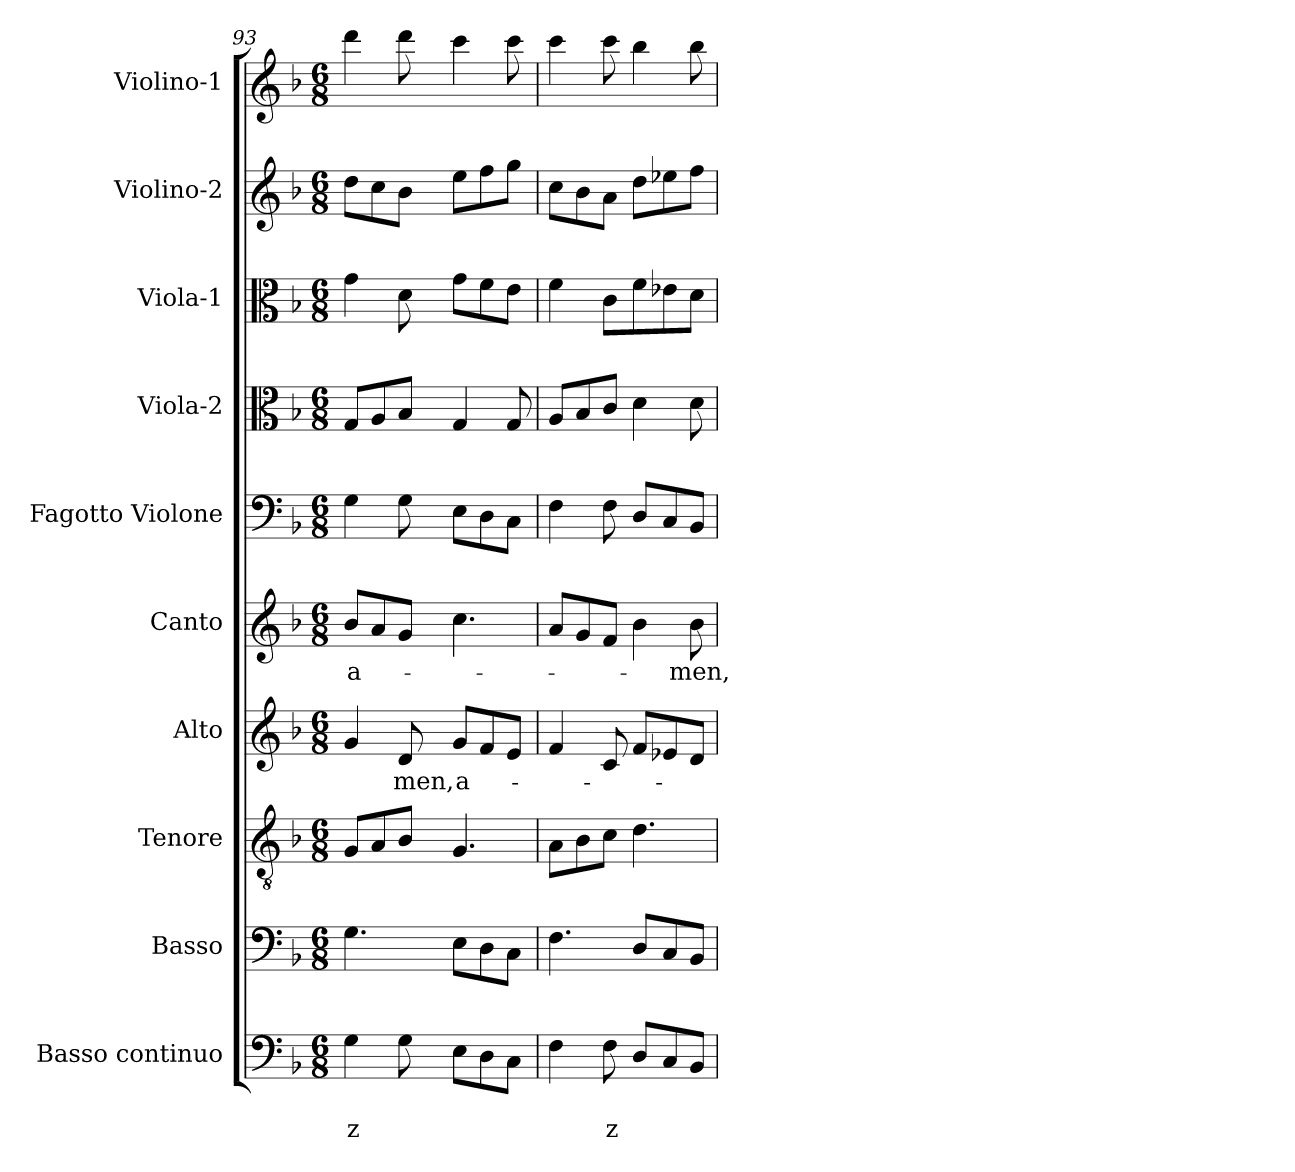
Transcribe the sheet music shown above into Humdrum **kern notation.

**kern	**text	**text	**kern	**kern	**kern	**text	**kern	**text	**kern	**kern	**kern	**kern	**kern
*part10	*part10	*part10	*part9	*part8	*part7	*part7	*part6	*part6	*part5	*part4	*part3	*part2	*part1
*staff10	*staff10	*staff10	*staff9	*staff8	*staff7	*staff7	*staff6	*staff6	*staff5	*staff4	*staff3	*staff2	*staff1
*I"Basso continuo	*	*	*I"Basso	*I"Tenore	*I"Alto	*	*I"Canto	*	*I"Fagotto Violone	*I"Viola-2	*I"Viola-1	*I"Violino-2	*I"Violino-1
*clefF4	*	*	*clefF4	*clefGv2	*clefG2	*	*clefG2	*	*clefF4	*clefC3	*clefC3	*clefG2	*clefG2
*k[b-]	*	*	*k[b-]	*k[b-]	*k[b-]	*	*k[b-]	*	*k[b-]	*k[b-]	*k[b-]	*k[b-]	*k[b-]
*F:	*	*	*F:	*F:	*F:	*	*F:	*	*F:	*F:	*F:	*F:	*F:
*M6/8	*	*	*M6/8	*M6/8	*M6/8	*	*M6/8	*	*M6/8	*M6/8	*M6/8	*M6/8	*M6/8
=93	=93	=93	=93	=93	=93	=93	=93	=93	=93	=93	=93	=93	=93
!	!	!LO:LY:b	!	!	!	!	!	!	!	!	!	!	!
!	!	!	!	!	!	!	!	!LO:LY:b	!	!	!	!	!
4G\	.	z	4.G\	8G/L	4g/	.	8b-/L	a-	4G\	8G/L	4g\	8dd\L	4ddd\
.	.	.	.	8A/	.	.	8a/	.	.	8A/	.	8cc\	.
!	!	!	!	!	!	!LO:LY:b	!	!	!	!	!	!	!
8G\	.	.	.	8B-/J	8d/	-men,	8g/J	.	8G\	8B-/J	8d\	8b-\J	8ddd\
!	!	!	!	!	!	!LO:LY:b	!	!	!	!	!	!	!
8E\L	.	.	8E\L	4.G/	8g/L	a-	4.cc\	.	8E\L	4G/	8g\L	8ee\L	4ccc\
8D\	.	.	8D\	.	8f/	.	.	.	8D\	.	8f\	8ff\	.
8C\J	.	.	8C\J	.	8e/J	.	.	.	8C\J	8G/	8e\J	8gg\J	8ccc\
!!LO:PB:g=z
=94	=94	=94	=94	=94	=94	=94	=94	=94	=94	=94	=94	=94	=94
4F\	.	.	4.F\	8A\L	4f/	.	8a/L	.	4F\	8A/L	4f\	8cc\L	4ccc\
.	.	.	.	8B-\	.	.	8g/	.	.	8B-/	.	8b-\	.
!	!	!LO:LY:b	!	!	!	!	!	!	!	!	!	!	!
8F\	.	z	.	8c\J	8c/	.	8f/J	.	8F\	8c/J	8c\L	8a\J	8ccc\
8D/L	.	.	8D/L	4.d\	8f/L	.	4b-\	.	8D/L	4d\	8f\	8dd\L	4bb-\
8C/	.	.	8C/	.	8e-X/	.	.	.	8C/	.	8e-X\	8ee-X\	.
!	!	!	!	!	!	!	!	!LO:LY:b	!	!	!	!	!
8BB-/J	.	.	8BB-/J	.	8d/J	.	8b-\	-men,	8BB-/J	8d\	8d\J	8ff\J	8bb-\
=	=	=	=	=	=	=	=	=	=	=	=	=	=
*-	*-	*-	*-	*-	*-	*-	*-	*-	*-	*-	*-	*-	*-
